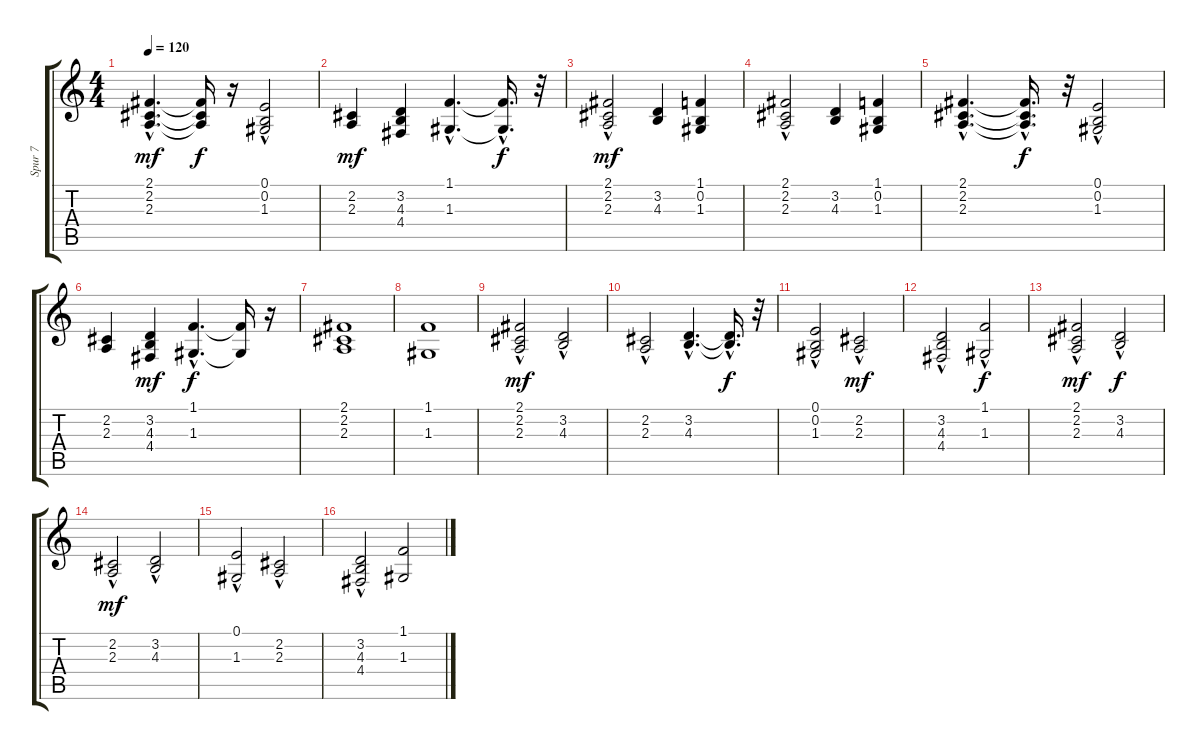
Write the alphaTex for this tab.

\track ("Spur 7" "Spur 7") {instrument stringensemble1}
\staff {score tabs}
\tuning (E4 B3 G3 D3 A2 E2) {hide}
\ts (4 4)
\tempo 120
\clef g2
\ks c
(2.1{hac} 2.2{hac} 2.3{hac}).4{d dy mf} (2.1{t} 2.2{t} 2.3{t}).16{dy f} r.16 (0.1 0.2 1.3{hac}).2 |
(2.2 2.3).4{dy mf} (3.2 4.3 4.4).4 (1.1{hac} 1.3{hac}).4{d} (1.1{hac t} 1.3{t}).16{d dy f} r.32 |
(2.1 2.2 2.3{hac}).2{dy mf} (3.2 4.3).4 (1.1 0.2 1.3).4 |
(2.1 2.2 2.3{hac}).2 (3.2 4.3).4 (1.1 0.2 1.3).4 |
(2.1{hac} 2.2{hac} 2.3{hac}).4{d} (2.1{t} 2.2{hac t} 2.3{hac t}).16{d dy f} r.32 (0.1 0.2 1.3{hac}).2 |
(2.2 2.3).4 (3.2 4.3 4.4).4{dy mf} (1.1{hac} 1.3{hac}).4{d dy f} (1.1{t} 1.3{t}).16 r.16 |
(2.1 2.2 2.3).1 |
(1.1 1.3).1 |
(2.1 2.2 2.3{hac}).2{dy mf} (3.2 4.3{hac}).2 |
(2.2 2.3{hac}).2 (3.2{hac} 4.3{hac}).4{d} (3.2{hac t} 4.3{t}).16{d dy f} r.32 |
(0.1{hac} 0.2 1.3{hac}).2 (2.2 2.3{hac}).2{dy mf} |
(3.2 4.3{hac} 4.4{hac}).2 (1.1 1.3{hac}).2{dy f} |
(2.1 2.2 2.3{hac}).2{dy mf} (3.2 4.3{hac}).2{dy f} |
(2.2 2.3{hac}).2{dy mf} (3.2{hac} 4.3).2 |
(0.1{hac} 1.3{hac}).2 (2.2 2.3{hac}).2 |
(3.2 4.3 4.4{hac}).2 (1.1 1.3).2
